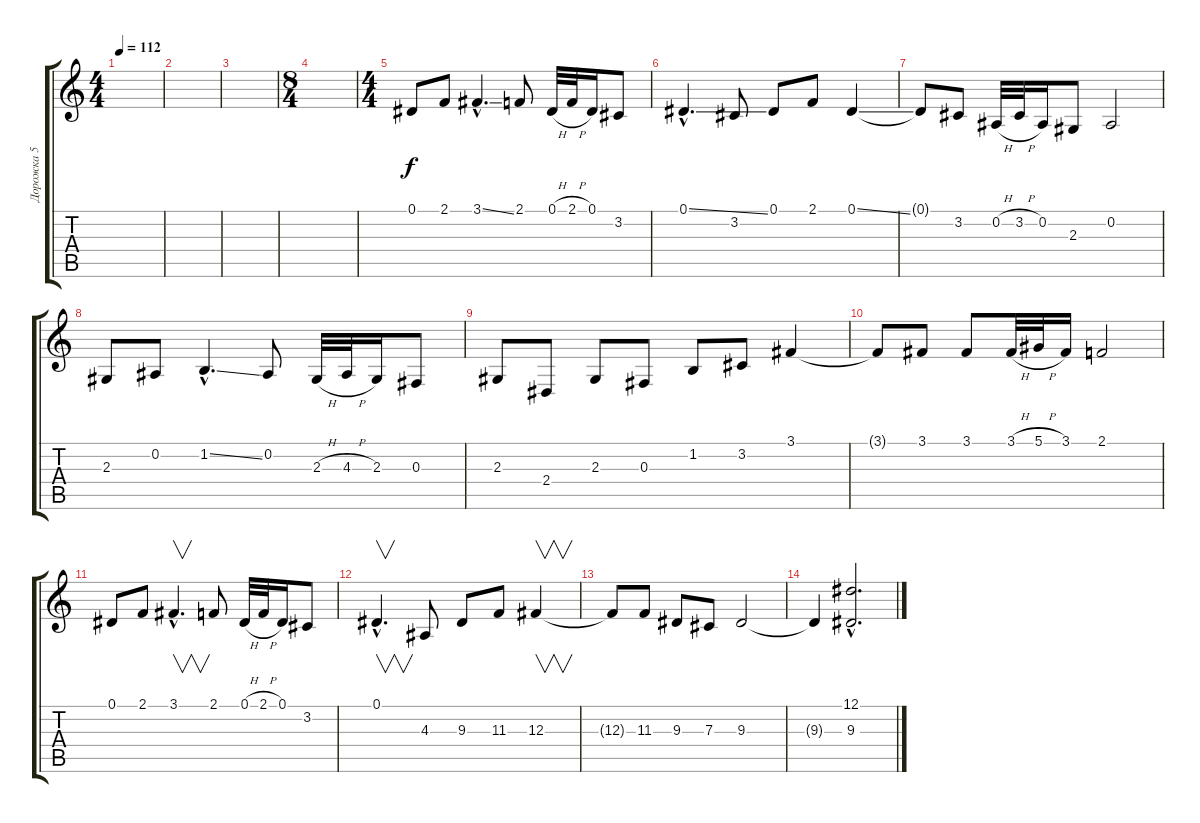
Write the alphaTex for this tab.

\track ("Дорожка 5" "Дорожка 5") {instrument harmonica}
\staff {score tabs}
\tuning (Eb4 Bb3 Gb3 Db3 Ab2 Eb2) {hide}
\ts (4 4)
\tempo 112
\clef g2
\ks c
|
|
|
\ts (8 4)
|
\ts (4 4)
0.1.8 2.1.8 3.1{ss hac}.4{d} 2.1.8 0.1{h}.32 2.1{h}.32 0.1.16 3.2.8 |
0.1{ss hac}.4{d} 3.2.8 0.1.8 2.1.8 0.1{ss}.4 |
0.1{t}.8 3.2.8 0.2{h}.32 3.2{h}.32 0.2.16 2.3.8 0.2.2 |
2.3.8 0.2.8 1.2{ss hac}.4{d} 0.2.8 2.3{h}.32 4.3{h}.32 2.3.16 0.3.8 |
2.3.8 2.4.8 2.3.8 0.3.8 1.2.8 3.2.8 3.1.4 |
3.1{t}.8 3.1.8 3.1.8 3.1{h}.32 5.1{h}.32 3.1.16 2.1.2 |
0.1.8 2.1.8 3.1{hac}.4{v d} 2.1.8 0.1{h}.32 2.1{h}.32 0.1.16 3.2.8 |
0.1{hac}.4{v d} 4.3.8 9.3.8 11.3.8 12.3.4{v} |
12.3{t}.8 11.3.8 9.3.8 7.3.8 9.3.2 |
9.3{t}.4 (12.1{hac} 9.3{hac}).2{d}
